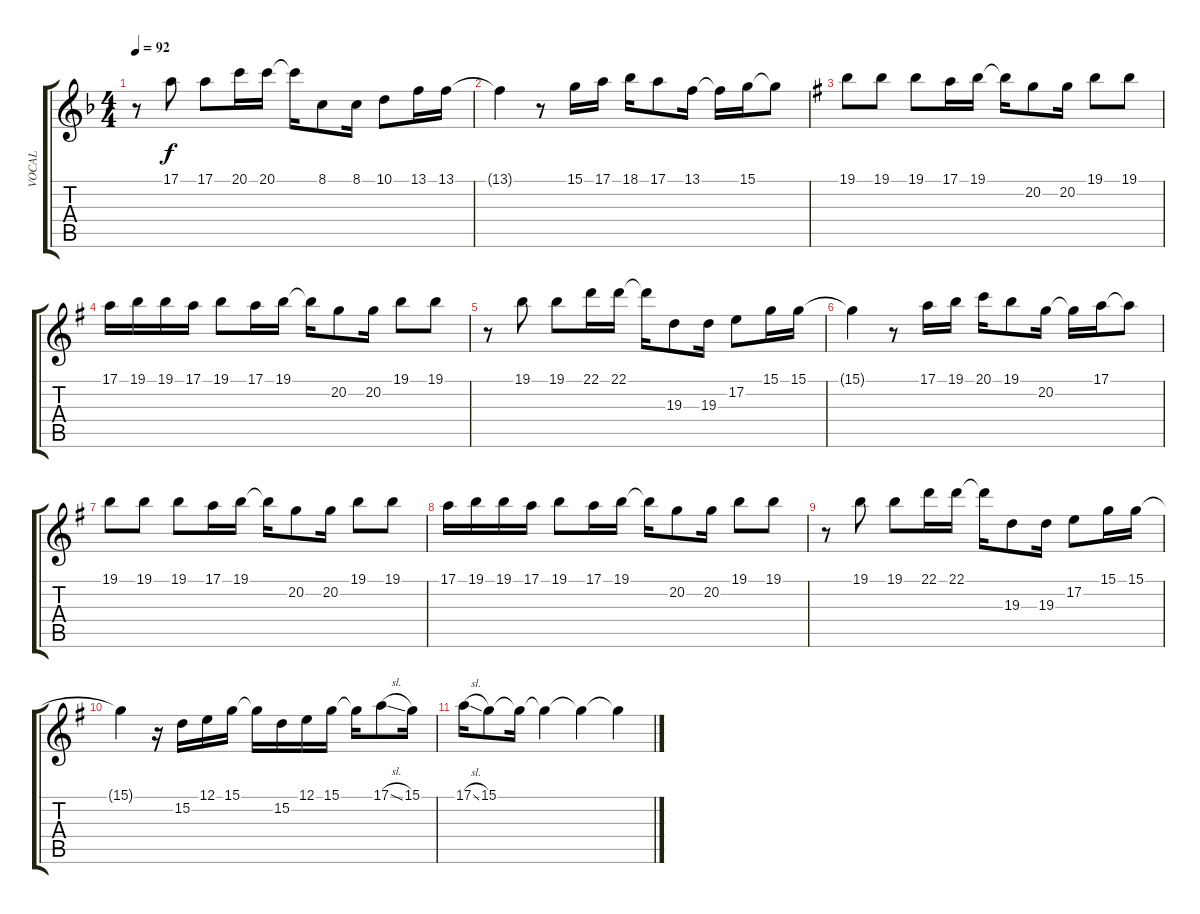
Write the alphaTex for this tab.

\track ("VOCAL" "VOCAL") {instrument ocarina}
\staff {score tabs}
\tuning (E4 B3 G3 D3 A2 E2) {hide}
\ts (4 4)
\tempo 92
\clef g2
\ks f
r.8{dy f} 17.1.8 17.1.8 20.1.16 20.1.16 20.1{t}.16 8.1.8 8.1.16 10.1.8 13.1.16 13.1.16 |
13.1{t}.4 r.8 15.1.16 17.1.16 18.1.16 17.1.8 13.1.16 13.1{t}.16 15.1.16 15.1{t}.8 |
\ks g
19.1.8 19.1.8 19.1.8 17.1.16 19.1.16 19.1{t}.16 20.2.8 20.2.16 19.1.8 19.1.8 |
17.1.16 19.1.16 19.1.16 17.1.16 19.1.8 17.1.16 19.1.16 19.1{t}.16 20.2.8 20.2.16 19.1.8 19.1.8 |
r.8 19.1.8 19.1.8 22.1.16 22.1.16 22.1{t}.16 19.3.8 19.3.16 17.2.8 15.1.16 15.1.16 |
15.1{t}.4 r.8 17.1.16 19.1.16 20.1.16 19.1.8 20.2.16 20.2{t}.16 17.1.16 17.1{t}.8 |
19.1.8 19.1.8 19.1.8 17.1.16 19.1.16 19.1{t}.16 20.2.8 20.2.16 19.1.8 19.1.8 |
17.1.16 19.1.16 19.1.16 17.1.16 19.1.8 17.1.16 19.1.16 19.1{t}.16 20.2.8 20.2.16 19.1.8 19.1.8 |
r.8 19.1.8 19.1.8 22.1.16 22.1.16 22.1{t}.16 19.3.8 19.3.16 17.2.8 15.1.16 15.1.16 |
15.1{t}.4 r.16 15.2.16 12.1.16 15.1.16 15.1{t}.16 15.2.16 12.1.16 15.1.16 15.1{t}.16 17.1{sl}.8 15.1.16 |
17.1{sl}.16 15.1.8 15.1{t}.16 15.1{t}.4 15.1{t}.4 15.1{t}.4
